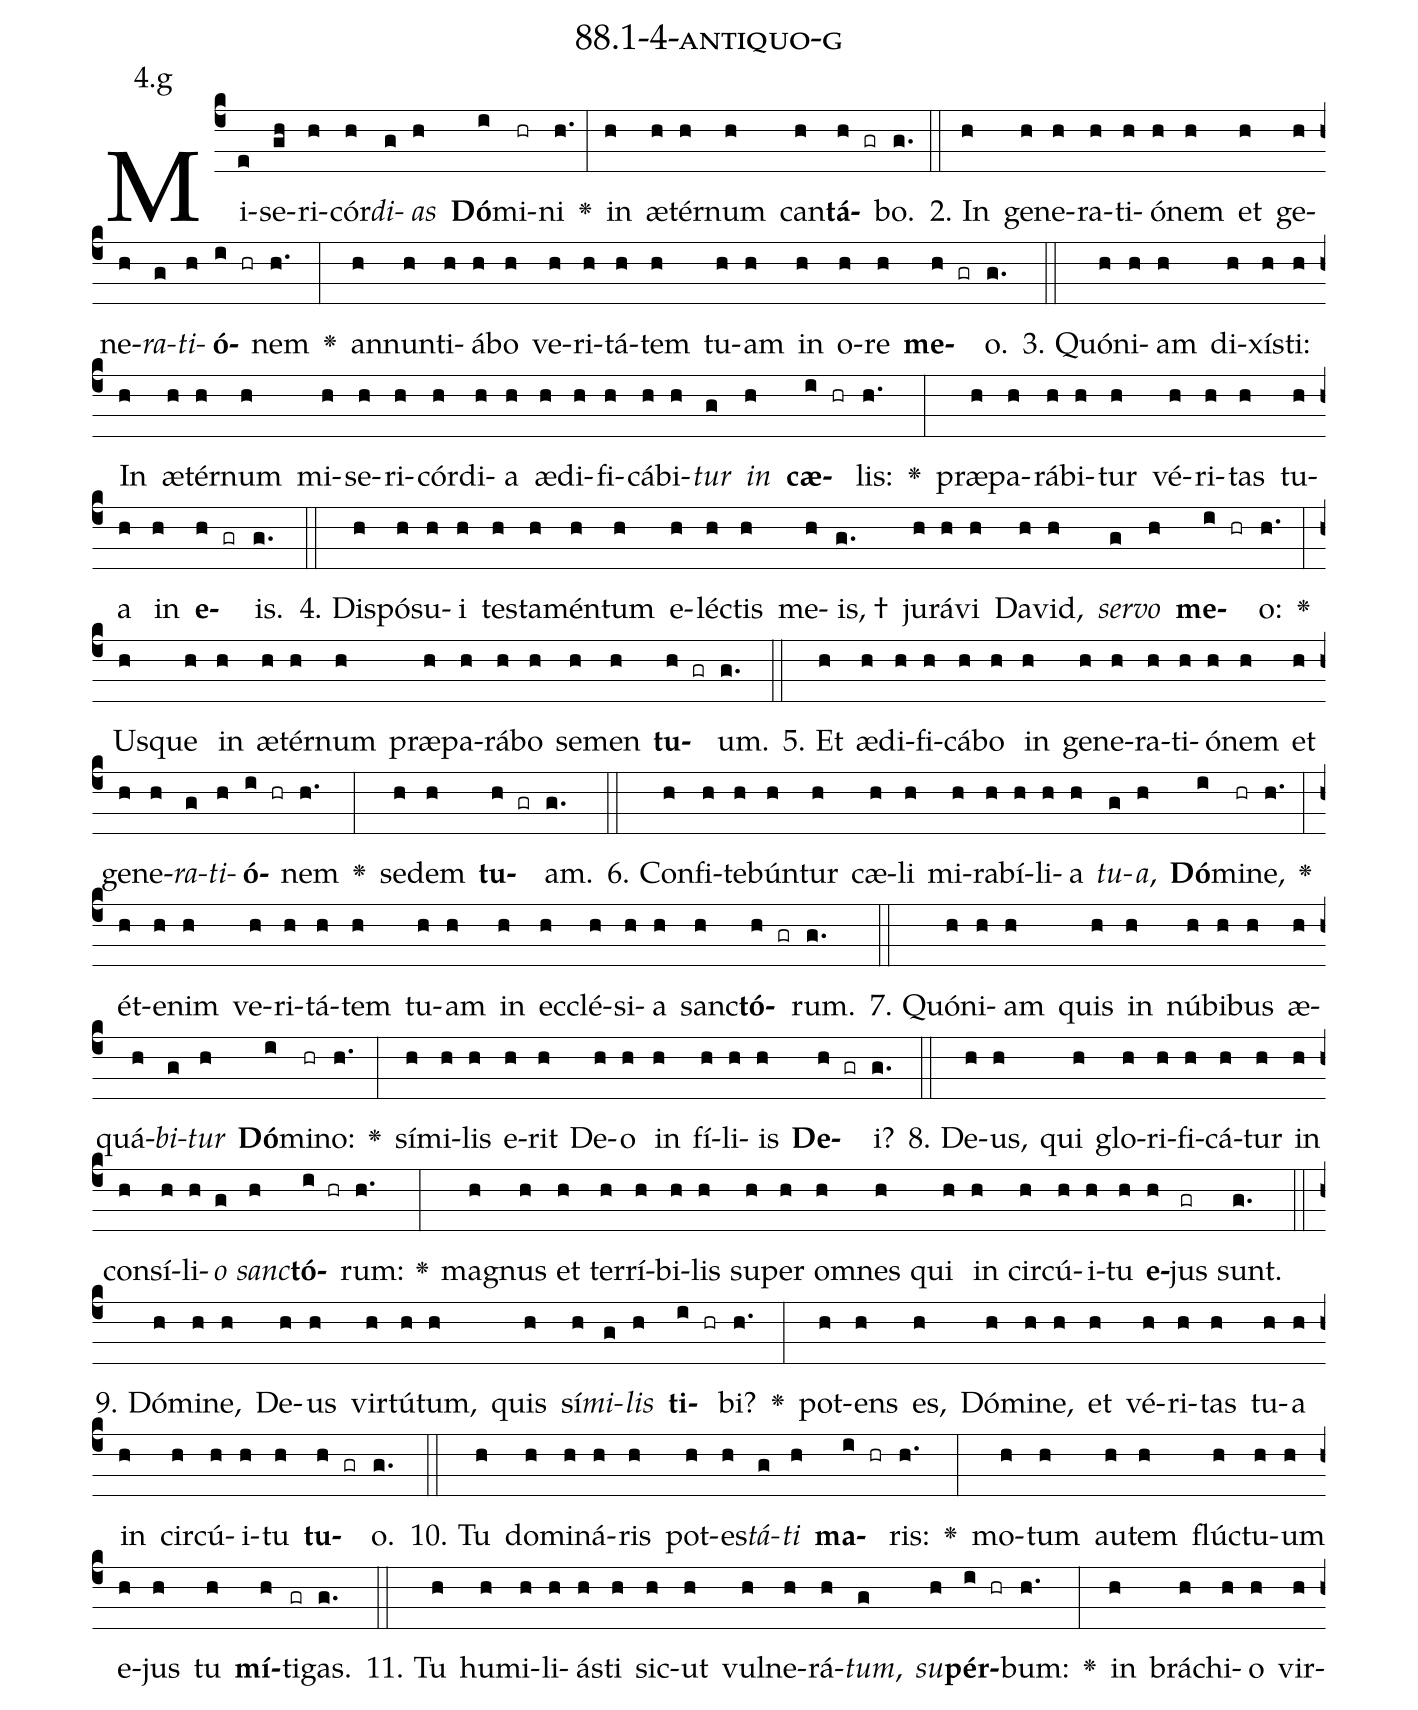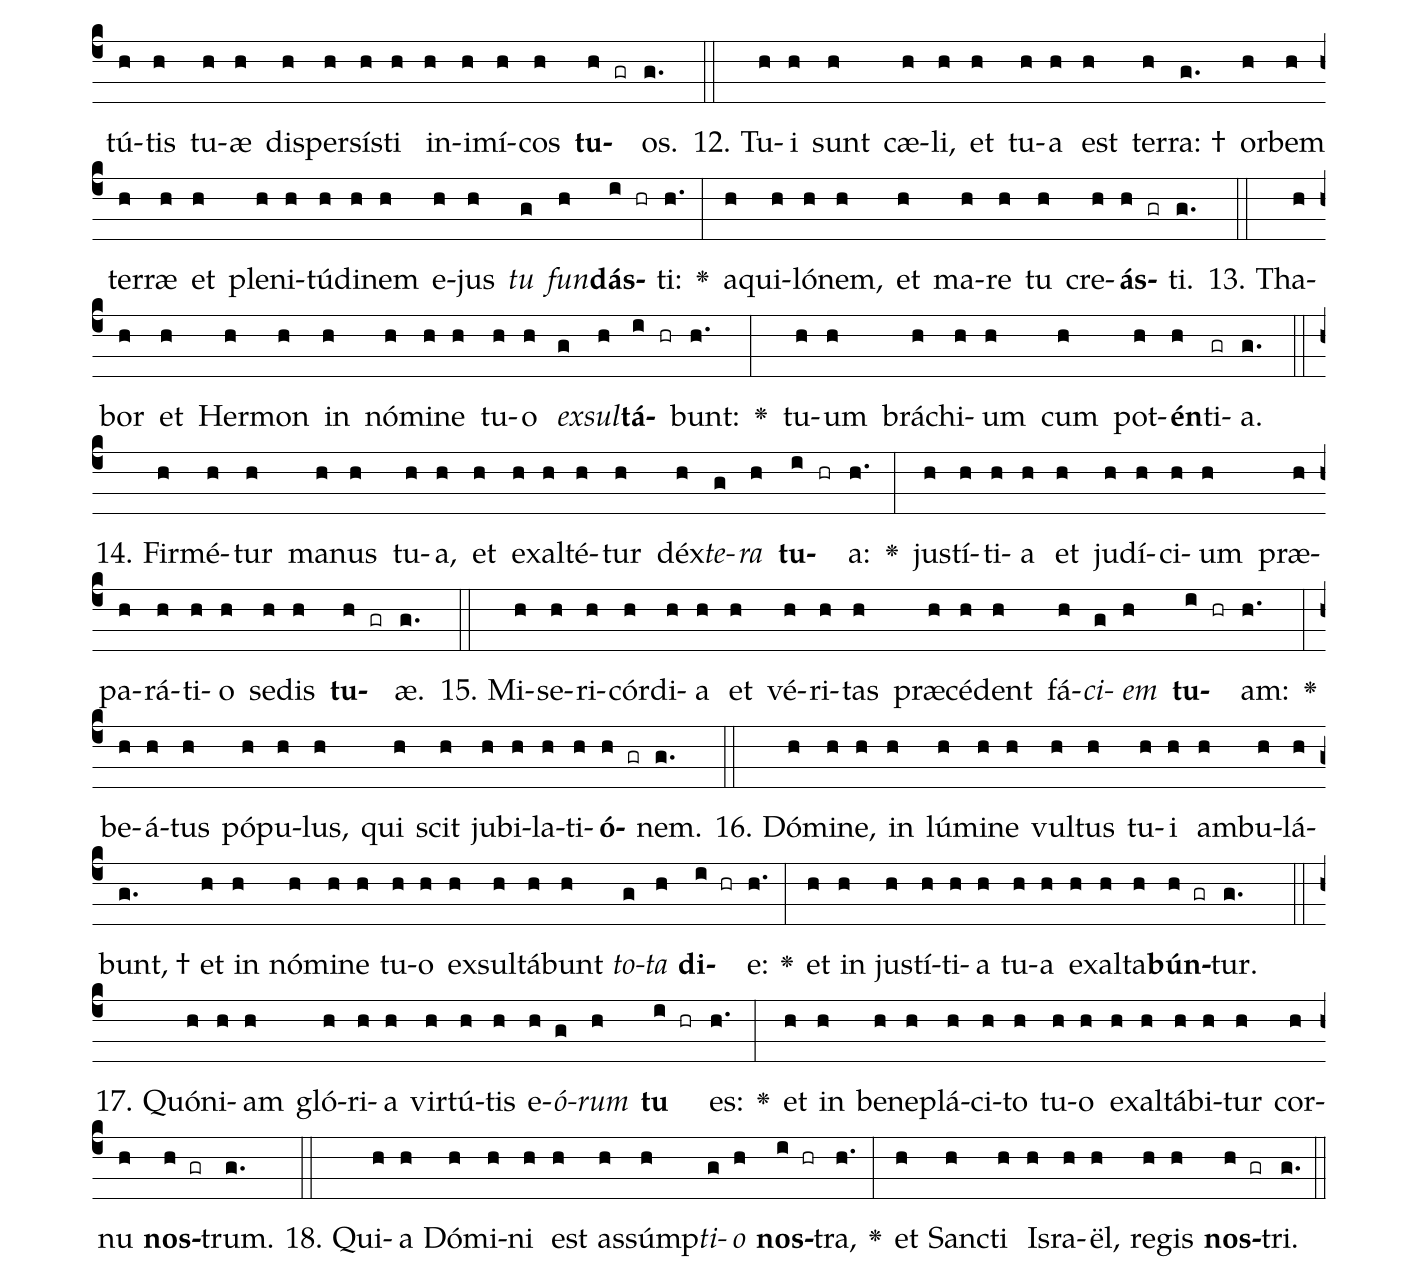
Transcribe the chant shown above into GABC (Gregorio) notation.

name: 88.1-4-antiquo-g;
annotation: 4.g;
%%
(c4)Mi(e)se(gh)ri(h)cór(h)<i>di</i>(g)<i>as</i>(h) <b>Dó</b>(i)mi(hr)ni(h.) <v>\greheightstar</v>(:) in(h) æ(h)tér(h)num(h) can(h)<b>tá</b>(h gr)bo.(g.) (::)
2. In(h) ge(h)ne(h)ra(h)ti(h)ó(h)nem(h) et(h) ge(h)ne(h)<i>ra</i>(g)<i>ti</i>(h)<b>ó</b>(i hr)nem(h.) <v>\greheightstar</v>(:) an(h)nun(h)ti(h)á(h)bo(h) ve(h)ri(h)tá(h)tem(h) tu(h)am(h) in(h) o(h)re(h) <b>me</b>(h gr)o.(g.) (::)
3. Quón(h)i(h)am(h) di(h)xís(h)ti:(h) In(h) æ(h)tér(h)num(h) mi(h)se(h)ri(h)cór(h)di(h)a(h) æ(h)di(h)fi(h)cá(h)bi(h)<i>tur</i>(g) <i>in</i>(h) <b>cæ</b>(i hr)lis:(h.) <v>\greheightstar</v>(:) præ(h)pa(h)rá(h)bi(h)tur(h) vé(h)ri(h)tas(h) tu(h)a(h) in(h) <b>e</b>(h gr)is.(g.) (::)
4. Dis(h)pó(h)su(h)i(h) tes(h)ta(h)mén(h)tum(h) e(h)léc(h)tis(h) me(h)is, †(g.) ju(h)rá(h)vi(h) Da(h)vid,(h) <i>ser</i>(g)<i>vo</i>(h) <b>me</b>(i hr)o:(h.) <v>\greheightstar</v>(:) Us(h)que(h) in(h) æ(h)tér(h)num(h) præ(h)pa(h)rá(h)bo(h) se(h)men(h) <b>tu</b>(h gr)um.(g.) (::)
5. Et(h) æ(h)di(h)fi(h)cá(h)bo(h) in(h) ge(h)ne(h)ra(h)ti(h)ó(h)nem(h) et(h) ge(h)ne(h)<i>ra</i>(g)<i>ti</i>(h)<b>ó</b>(i hr)nem(h.) <v>\greheightstar</v>(:) se(h)dem(h) <b>tu</b>(h gr)am.(g.) (::)
6. Con(h)fi(h)te(h)bún(h)tur(h) cæ(h)li(h) mi(h)ra(h)bí(h)li(h)a(h) <i>tu</i>(g)<i>a</i>,(h) <b>Dó</b>(i)mi(hr)ne,(h.) <v>\greheightstar</v>(:) ét(h)e(h)nim(h) ve(h)ri(h)tá(h)tem(h) tu(h)am(h) in(h) ec(h)clé(h)si(h)a(h) sanc(h)<b>tó</b>(h gr)rum.(g.) (::)
7. Quón(h)i(h)am(h) quis(h) in(h) nú(h)bi(h)bus(h) æ(h)quá(h)<i>bi</i>(g)<i>tur</i>(h) <b>Dó</b>(i)mi(hr)no:(h.) <v>\greheightstar</v>(:) sí(h)mi(h)lis(h) e(h)rit(h) De(h)o(h) in(h) fí(h)li(h)is(h) <b>De</b>(h gr)i?(g.) (::)
8. De(h)us,(h) qui(h) glo(h)ri(h)fi(h)cá(h)tur(h) in(h) con(h)sí(h)li(h)<i>o</i>(g) <i>sanc</i>(h)<b>tó</b>(i hr)rum:(h.) <v>\greheightstar</v>(:) ma(h)gnus(h) et(h) ter(h)rí(h)bi(h)lis(h) su(h)per(h) om(h)nes(h) qui(h) in(h) cir(h)cú(h)i(h)tu(h) <b>e</b>(h)jus(gr) sunt.(g.) (::)
9. Dó(h)mi(h)ne,(h) De(h)us(h) vir(h)tú(h)tum,(h) quis(h) sí(h)<i>mi</i>(g)<i>lis</i>(h) <b>ti</b>(i hr)bi?(h.) <v>\greheightstar</v>(:) pot(h)ens(h) es,(h) Dó(h)mi(h)ne,(h) et(h) vé(h)ri(h)tas(h) tu(h)a(h) in(h) cir(h)cú(h)i(h)tu(h) <b>tu</b>(h gr)o.(g.) (::)
10. Tu(h) do(h)mi(h)ná(h)ris(h) pot(h)es(h)<i>tá</i>(g)<i>ti</i>(h) <b>ma</b>(i hr)ris:(h.) <v>\greheightstar</v>(:) mo(h)tum(h) au(h)tem(h) flúc(h)tu(h)um(h) e(h)jus(h) tu(h) <b>mí</b>(h)ti(gr)gas.(g.) (::)
11. Tu(h) hu(h)mi(h)li(h)ás(h)ti(h) sic(h)ut(h) vul(h)ne(h)rá(h)<i>tum</i>,(g) <i>su</i>(h)<b>pér</b>(i hr)bum:(h.) <v>\greheightstar</v>(:) in(h) brá(h)chi(h)o(h) vir(h)tú(h)tis(h) tu(h)æ(h) di(h)sper(h)sís(h)ti(h) in(h)i(h)mí(h)cos(h) <b>tu</b>(h gr)os.(g.) (::)
12. Tu(h)i(h) sunt(h) cæ(h)li,(h) et(h) tu(h)a(h) est(h) ter(h)ra: †(g.) or(h)bem(h) ter(h)ræ(h) et(h) ple(h)ni(h)tú(h)di(h)nem(h) e(h)jus(h) <i>tu</i>(g) <i>fun</i>(h)<b>dás</b>(i hr)ti:(h.) <v>\greheightstar</v>(:) a(h)qui(h)ló(h)nem,(h) et(h) ma(h)re(h) tu(h) cre(h)<b>ás</b>(h gr)ti.(g.) (::)
13. Tha(h)bor(h) et(h) Her(h)mon(h) in(h) nó(h)mi(h)ne(h) tu(h)o(h) <i>ex</i>(g)<i>sul</i>(h)<b>tá</b>(i hr)bunt:(h.) <v>\greheightstar</v>(:) tu(h)um(h) brá(h)chi(h)um(h) cum(h) pot(h)<b>én</b>(h)ti(gr)a.(g.) (::)
14. Fir(h)mé(h)tur(h) ma(h)nus(h) tu(h)a,(h) et(h) ex(h)al(h)té(h)tur(h) déx(h)<i>te</i>(g)<i>ra</i>(h) <b>tu</b>(i hr)a:(h.) <v>\greheightstar</v>(:) jus(h)tí(h)ti(h)a(h) et(h) ju(h)dí(h)ci(h)um(h) præ(h)pa(h)rá(h)ti(h)o(h) se(h)dis(h) <b>tu</b>(h gr)æ.(g.) (::)
15. Mi(h)se(h)ri(h)cór(h)di(h)a(h) et(h) vé(h)ri(h)tas(h) præ(h)cé(h)dent(h) fá(h)<i>ci</i>(g)<i>em</i>(h) <b>tu</b>(i hr)am:(h.) <v>\greheightstar</v>(:) be(h)á(h)tus(h) pó(h)pu(h)lus,(h) qui(h) scit(h) ju(h)bi(h)la(h)ti(h)<b>ó</b>(h gr)nem.(g.) (::)
16. Dó(h)mi(h)ne,(h) in(h) lú(h)mi(h)ne(h) vul(h)tus(h) tu(h)i(h) am(h)bu(h)lá(h)bunt, †(g.) et(h) in(h) nó(h)mi(h)ne(h) tu(h)o(h) ex(h)sul(h)tá(h)bunt(h) <i>to</i>(g)<i>ta</i>(h) <b>di</b>(i hr)e:(h.) <v>\greheightstar</v>(:) et(h) in(h) jus(h)tí(h)ti(h)a(h) tu(h)a(h) ex(h)al(h)ta(h)<b>bún</b>(h gr)tur.(g.) (::)
17. Quón(h)i(h)am(h) gló(h)ri(h)a(h) vir(h)tú(h)tis(h) e(h)<i>ó</i>(g)<i>rum</i>(h) <b>tu</b>(i hr) es:(h.) <v>\greheightstar</v>(:) et(h) in(h) be(h)ne(h)plá(h)ci(h)to(h) tu(h)o(h) ex(h)al(h)tá(h)bi(h)tur(h) cor(h)nu(h) <b>nos</b>(h gr)trum.(g.) (::)
18. Qui(h)a(h) Dó(h)mi(h)ni(h) est(h) as(h)súmp(h)<i>ti</i>(g)<i>o</i>(h) <b>nos</b>(i hr)tra,(h.) <v>\greheightstar</v>(:) et(h) Sanc(h)ti(h) Is(h)ra(h)ël,(h) re(h)gis(h) <b>nos</b>(h gr)tri.(g.) (::)
